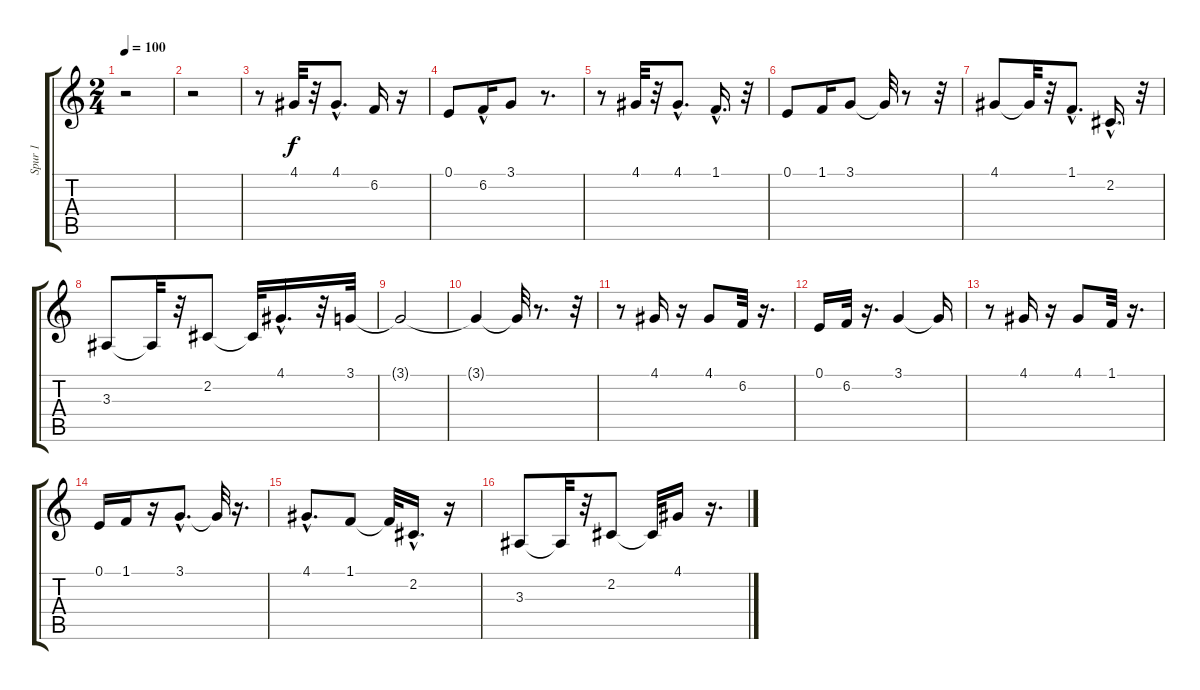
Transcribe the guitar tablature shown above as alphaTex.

\track ("Spur 1" "Spur 1") {instrument clarinet}
\staff {score tabs}
\tuning (E4 B3 G3 D3 A2 E2) {hide}
\ts (2 4)
\tempo 100
\clef g2
\ks c
r.2{dy f} |
r.2 |
r.8 4.1.32 r.32 4.1{hac}.8{d} 6.2.16 r.16 |
0.1.8 6.2{hac}.16 3.1.8 r.8{d} |
r.8 4.1.32 r.32 4.1{hac}.8{d} 1.1{hac}.16{d} r.32 |
0.1.8 1.1.16 3.1.8 3.1{t}.32 r.8 r.32 |
4.1.8 4.1{t}.32 r.32 1.1{hac}.8{d} 2.2{hac}.16{d} r.32 |
3.3.8 3.3{t}.32 r.32 2.2.8 2.2{t}.32 4.1{hac}.16{d} r.32 3.1.32 |
3.1{t}.2 |
3.1{t}.4 3.1{t}.32 r.8{d} r.32 |
r.8 4.1.16 r.16 4.1.8 6.2.32 r.16{d} |
0.1.16 6.2.32 r.16{d} 3.1.4 3.1{t}.16 |
r.8 4.1.16 r.16 4.1.8 1.1.32 r.16{d} |
0.1.16 1.1.16 r.16 3.1{hac}.8{d} 3.1{t}.32 r.16{d} |
4.1{hac}.8{d} 1.1.8 1.1{t}.32 2.2{hac}.16{d} r.16 |
3.3.8 3.3{t}.32 r.32 2.2.8 2.2{t}.32 4.1.16 r.16{d}
